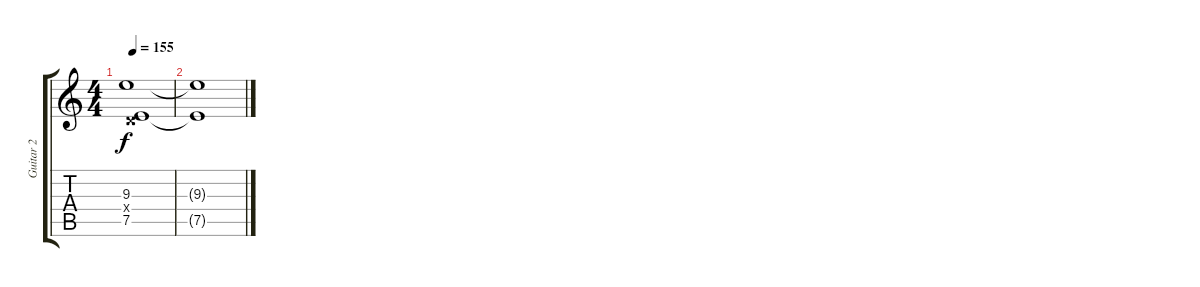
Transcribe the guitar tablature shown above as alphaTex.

\track ("Guitar 2" "Guitar 2") {instrument overdrivenguitar}
\staff {score tabs}
\tuning (E4 B3 G3 D3 A2 E2) {hide}
\ts (4 4)
\tempo 155
\clef g2
\ks c
(9.3 0.4{x} 7.5).1{dy f} |
(9.3{t} 7.5{t}).1
